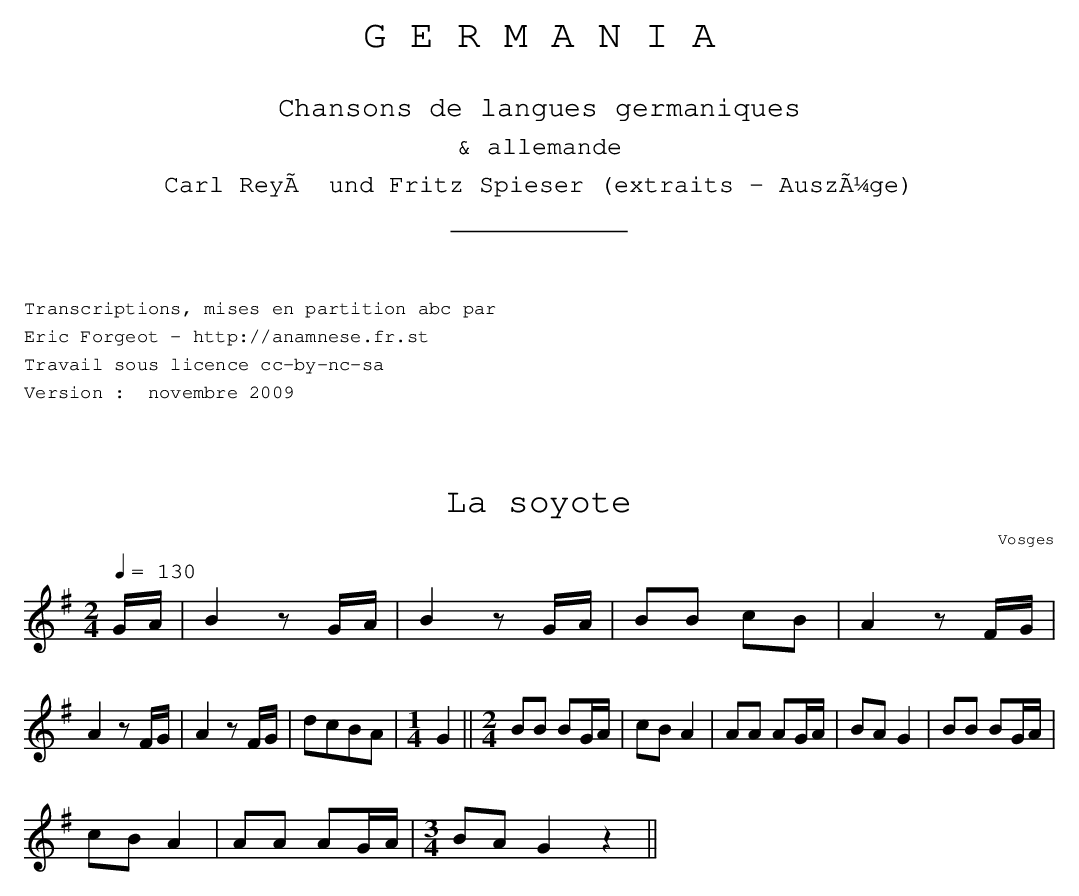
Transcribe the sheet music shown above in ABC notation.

X:1
T:La soyote
O:Vosges
M:2/4
L:1/8
Q:1/4=130
K:G
G/2A/2 | B2 z G/2A/2 | B2 z G/2A/2 | BB cB | A2 z F/2G/2 |
A2 z F/2G/2 | A2 z F/2G/2 | dcBA |\
M:1/4
G2 ||\
M:2/4
BB BG/2A/2 | cB A2 | AA AG/2A/2 | BA G2 | BB BG/2A/2 |
cB A2 | AA AG/2A/2 |\
M:3/4
BA G2 z2 ||
